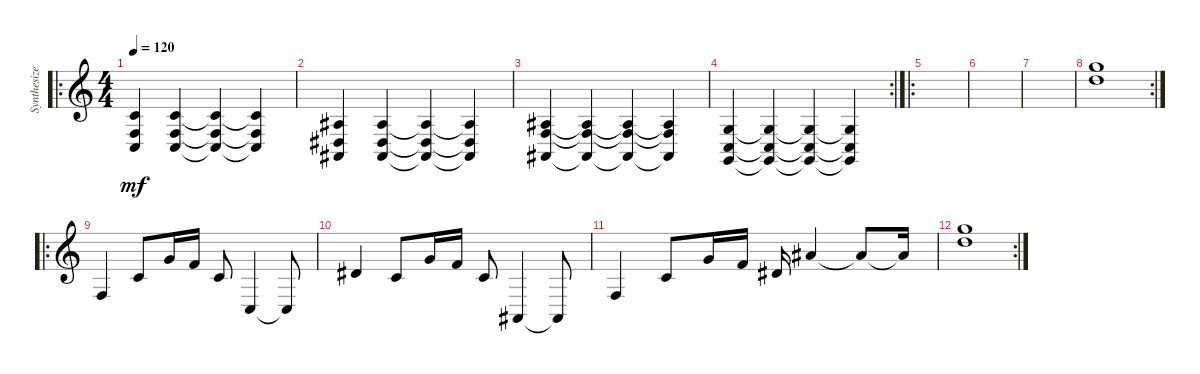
\track ("Synthesizer (Staff 2)" "Synthesize") {instrument lead7fifths}
\staff {score}
\tuning (E4 B3 G3 D3 A2 E2 B1) {hide}
\ro
\ts (4 4)
\tempo 120
\clef g2
\ks c
(1.2 3.4 3.5).4{dy mf} (1.2 3.4 3.5).4 (1.2{t} 3.4{t} 3.5{t}).4 (1.2{t} 3.4{t} 3.5{t}).4 |
(3.3 1.4 1.5).4 (3.3 1.4 1.5).4 (3.3{t} 1.4{t} 1.5{t}).4 (3.3{t} 1.4{t} 1.5{t}).4 |
(3.3 3.4 1.5).4 (3.3{t} 3.4{t} 1.5{t}).4 (3.3{t} 3.4{t} 1.5{t}).4 (3.3{t} 3.4{t} 1.5{t}).4 |
\rc 2
(0.3 3.5 3.6).4 (0.3{t} 3.5{t} 3.6{t}).4 (0.3{t} 3.5{t} 3.6{t}).4 (0.3{t} 3.5{t} 3.6{t}).4 |
\ro
|
|
|
\rc 2
(10.1 20.2).1 |
\ro
3.4.4 1.2.8 3.1.16 1.1.16 1.2.8 3.5.4 3.5{t}.8 |
4.2.4 1.2.8 3.1.16 1.1.16 1.2.8 1.5.4 1.5{t}.8 |
3.4.4 1.2.8 3.1.16 1.1.16 4.2.16 6.1.4 6.1{t}.8 6.1{t}.16 |
\rc 2
(10.1 20.2).1
